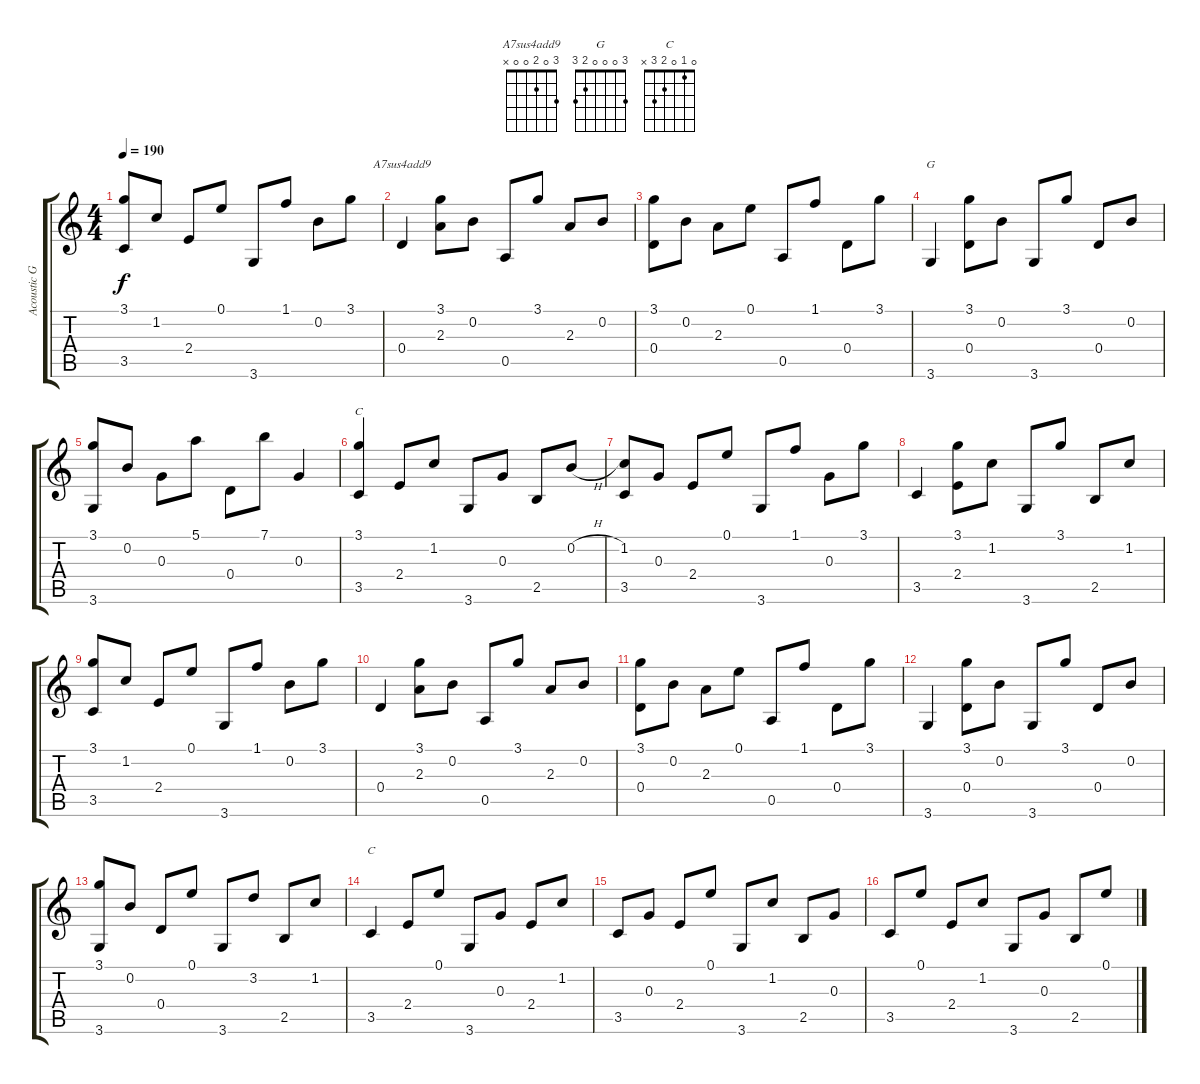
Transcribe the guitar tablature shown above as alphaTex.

\track ("Acoustic Guitar" "Acoustic G") {instrument acousticguitarnylon}
\staff {score tabs}
\tuning (E4 B3 G3 D3 A2 E2) {hide}
\chord ("A7sus4add9" 3 0 2 0 0 x)
\chord ("G" 3 0 0 0 2 3)
\chord ("C" 3 1 0 2 3 x)
\chord ("C" 0 1 0 2 3 x)
\ts (4 4)
\tempo 190
\clef g2
\ks c
(3.1 3.5).8{dy f} 1.2.8 2.4.8 0.1.8 3.6.8 1.1.8 0.2.8 3.1.8 |
0.4.4{ch "A7sus4add9"} (3.1 2.3).8 0.2.8 0.5.8 3.1.8 2.3.8 0.2.8 |
(3.1 0.4).8 0.2.8 2.3.8 0.1.8 0.5.8 1.1.8 0.4.8 3.1.8 |
3.6.4{ch "G"} (3.1 0.4).8 0.2.8 3.6.8 3.1.8 0.4.8 0.2.8 |
(3.1 3.6).8 0.2.8 0.3.8 5.1.8 0.4.8 7.1.8 0.3.4 |
(3.1 3.5).4{ch "C"} 2.4.8 1.2.8 3.6.8 0.3.8 2.5.8 0.2{h}.8 |
(1.2 3.5).8 0.3.8 2.4.8 0.1.8 3.6.8 1.1.8 0.3.8 3.1.8 |
3.5.4 (3.1 2.4).8 1.2.8 3.6.8 3.1.8 2.5.8 1.2.8 |
(3.1 3.5).8 1.2.8 2.4.8 0.1.8 3.6.8 1.1.8 0.2.8 3.1.8 |
0.4.4 (3.1 2.3).8 0.2.8 0.5.8 3.1.8 2.3.8 0.2.8 |
(3.1 0.4).8 0.2.8 2.3.8 0.1.8 0.5.8 1.1.8 0.4.8 3.1.8 |
3.6.4 (3.1 0.4).8 0.2.8 3.6.8 3.1.8 0.4.8 0.2.8 |
(3.1 3.6).8 0.2.8 0.4.8 0.1.8 3.6.8 3.2.8 2.5.8 1.2.8 |
3.5.4{ch "C"} 2.4.8 0.1.8 3.6.8 0.3.8 2.4.8 1.2.8 |
3.5.8 0.3.8 2.4.8 0.1.8 3.6.8 1.2.8 2.5.8 0.3.8 |
3.5.8 0.1.8 2.4.8 1.2.8 3.6.8 0.3.8 2.5.8 0.1.8
